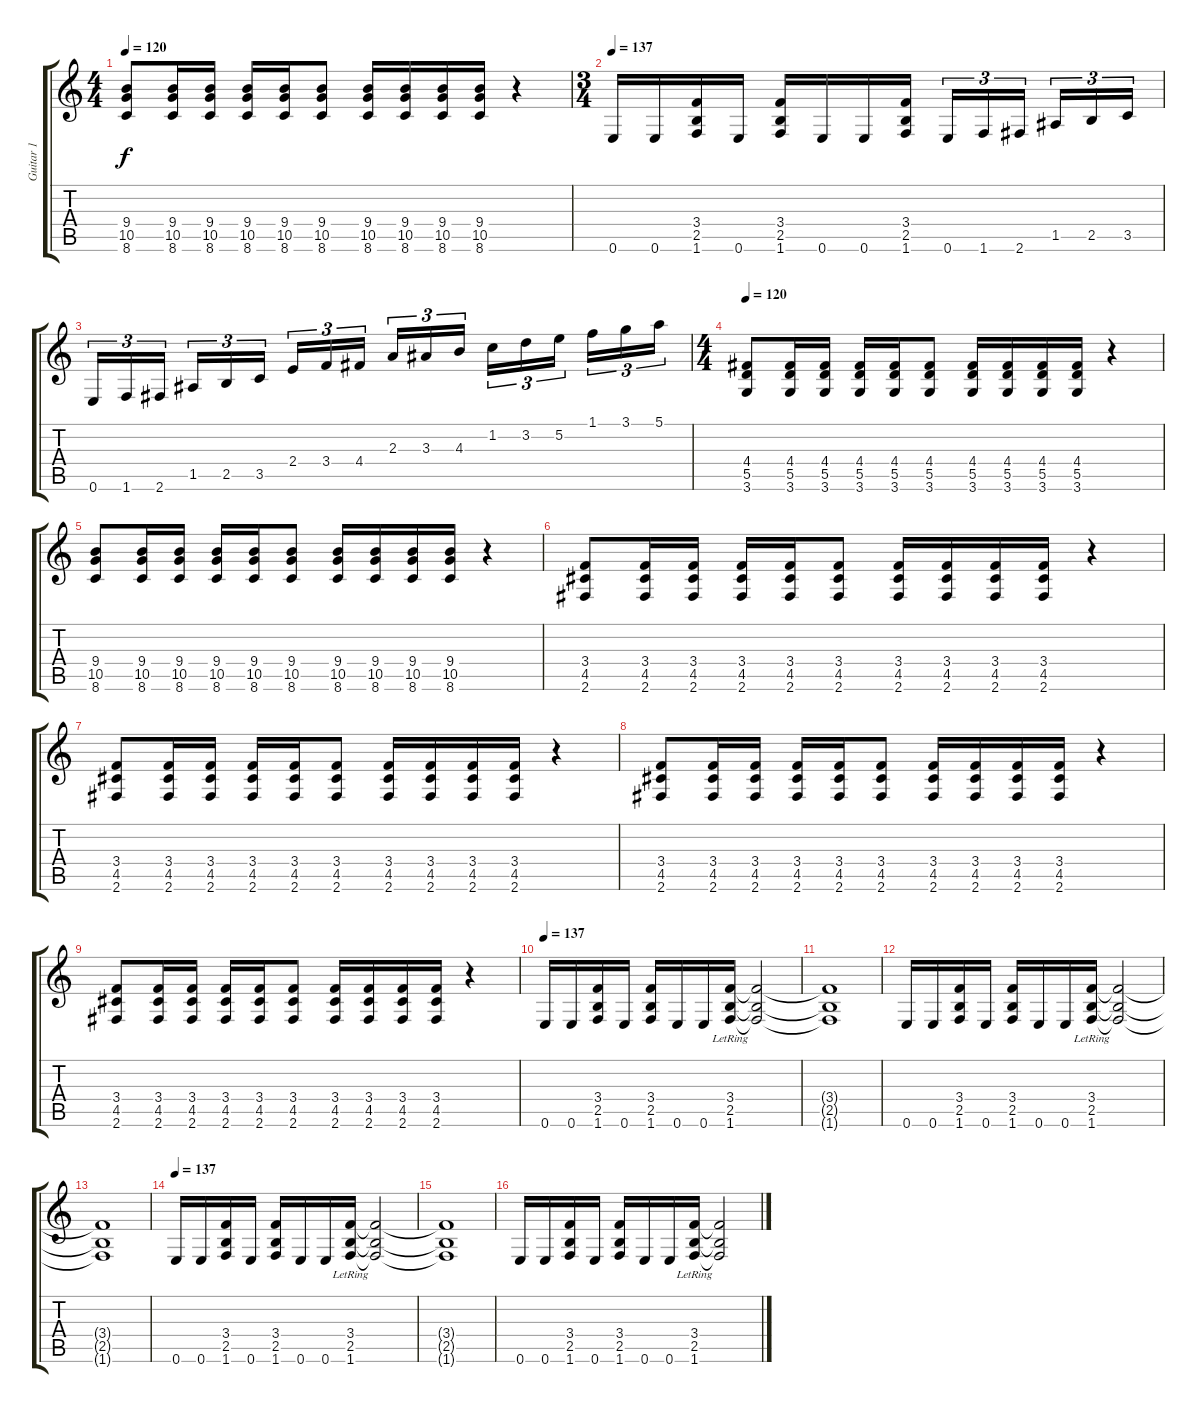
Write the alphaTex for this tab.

\track ("Guitar 1" "Guitar 1") {instrument electricguitarjazz}
\staff {score tabs}
\tuning (E4 B3 G3 D3 A2 E2) {hide}
\ts (4 4)
\tempo 120
\clef g2
\ks c
(9.4 10.5 8.6).8{dy f} (9.4 10.5 8.6).16 (9.4 10.5 8.6).16 (9.4 10.5 8.6).16 (9.4 10.5 8.6).16 (9.4 10.5 8.6).8 (9.4 10.5 8.6).16 (9.4 10.5 8.6).16 (9.4 10.5 8.6).16 (9.4 10.5 8.6).16 r.4 |
\ts (3 4)
\tempo 137
0.6.16 0.6.16 (3.4 2.5 1.6).16 0.6.16 (3.4 2.5 1.6).16 0.6.16 0.6.16 (3.4 2.5 1.6).16 0.6.16{tu (3 2)} 1.6.16{tu (3 2)} 2.6.16{tu (3 2)} 1.5.16{tu (3 2)} 2.5.16{tu (3 2)} 3.5.16{tu (3 2)} |
0.6.16{tu (3 2)} 1.6.16{tu (3 2)} 2.6.16{tu (3 2)} 1.5.16{tu (3 2)} 2.5.16{tu (3 2)} 3.5.16{tu (3 2)} 2.4.16{tu (3 2)} 3.4.16{tu (3 2)} 4.4.16{tu (3 2)} 2.3.16{tu (3 2)} 3.3.16{tu (3 2)} 4.3.16{tu (3 2)} 1.2.16{tu (3 2)} 3.2.16{tu (3 2)} 5.2.16{tu (3 2)} 1.1.16{tu (3 2)} 3.1.16{tu (3 2)} 5.1.16{tu (3 2)} |
\ts (4 4)
\tempo 120
(4.4 5.5 3.6).8 (4.4 5.5 3.6).16 (4.4 5.5 3.6).16 (4.4 5.5 3.6).16 (4.4 5.5 3.6).16 (4.4 5.5 3.6).8 (4.4 5.5 3.6).16 (4.4 5.5 3.6).16 (4.4 5.5 3.6).16 (4.4 5.5 3.6).16 r.4 |
(9.4 10.5 8.6).8 (9.4 10.5 8.6).16 (9.4 10.5 8.6).16 (9.4 10.5 8.6).16 (9.4 10.5 8.6).16 (9.4 10.5 8.6).8 (9.4 10.5 8.6).16 (9.4 10.5 8.6).16 (9.4 10.5 8.6).16 (9.4 10.5 8.6).16 r.4 |
(3.4 4.5 2.6).8 (3.4 4.5 2.6).16 (3.4 4.5 2.6).16 (3.4 4.5 2.6).16 (3.4 4.5 2.6).16 (3.4 4.5 2.6).8 (3.4 4.5 2.6).16 (3.4 4.5 2.6).16 (3.4 4.5 2.6).16 (3.4 4.5 2.6).16 r.4 |
(3.4 4.5 2.6).8 (3.4 4.5 2.6).16 (3.4 4.5 2.6).16 (3.4 4.5 2.6).16 (3.4 4.5 2.6).16 (3.4 4.5 2.6).8 (3.4 4.5 2.6).16 (3.4 4.5 2.6).16 (3.4 4.5 2.6).16 (3.4 4.5 2.6).16 r.4 |
(3.4 4.5 2.6).8 (3.4 4.5 2.6).16 (3.4 4.5 2.6).16 (3.4 4.5 2.6).16 (3.4 4.5 2.6).16 (3.4 4.5 2.6).8 (3.4 4.5 2.6).16 (3.4 4.5 2.6).16 (3.4 4.5 2.6).16 (3.4 4.5 2.6).16 r.4 |
(3.4 4.5 2.6).8 (3.4 4.5 2.6).16 (3.4 4.5 2.6).16 (3.4 4.5 2.6).16 (3.4 4.5 2.6).16 (3.4 4.5 2.6).8 (3.4 4.5 2.6).16 (3.4 4.5 2.6).16 (3.4 4.5 2.6).16 (3.4 4.5 2.6).16 r.4 |
\tempo 137
0.6.16 0.6.16 (3.4 2.5 1.6).16 0.6.16 (3.4 2.5 1.6).16 0.6.16 0.6.16 (3.4{lr} 2.5{lr} 1.6{lr}).16 (3.4{t} 2.5{t} 1.6{t}).2 |
(3.4{t} 2.5{t} 1.6{t}).1 |
0.6.16 0.6.16 (3.4 2.5 1.6).16 0.6.16 (3.4 2.5 1.6).16 0.6.16 0.6.16 (3.4{lr} 2.5{lr} 1.6{lr}).16 (3.4{t} 2.5{t} 1.6{t}).2 |
(3.4{t} 2.5{t} 1.6{t}).1 |
\tempo 137
0.6.16 0.6.16 (3.4 2.5 1.6).16 0.6.16 (3.4 2.5 1.6).16 0.6.16 0.6.16 (3.4{lr} 2.5{lr} 1.6{lr}).16 (3.4{t} 2.5{t} 1.6{t}).2 |
(3.4{t} 2.5{t} 1.6{t}).1 |
0.6.16 0.6.16 (3.4 2.5 1.6).16 0.6.16 (3.4 2.5 1.6).16 0.6.16 0.6.16 (3.4{lr} 2.5{lr} 1.6{lr}).16 (3.4{t} 2.5{t} 1.6{t}).2
